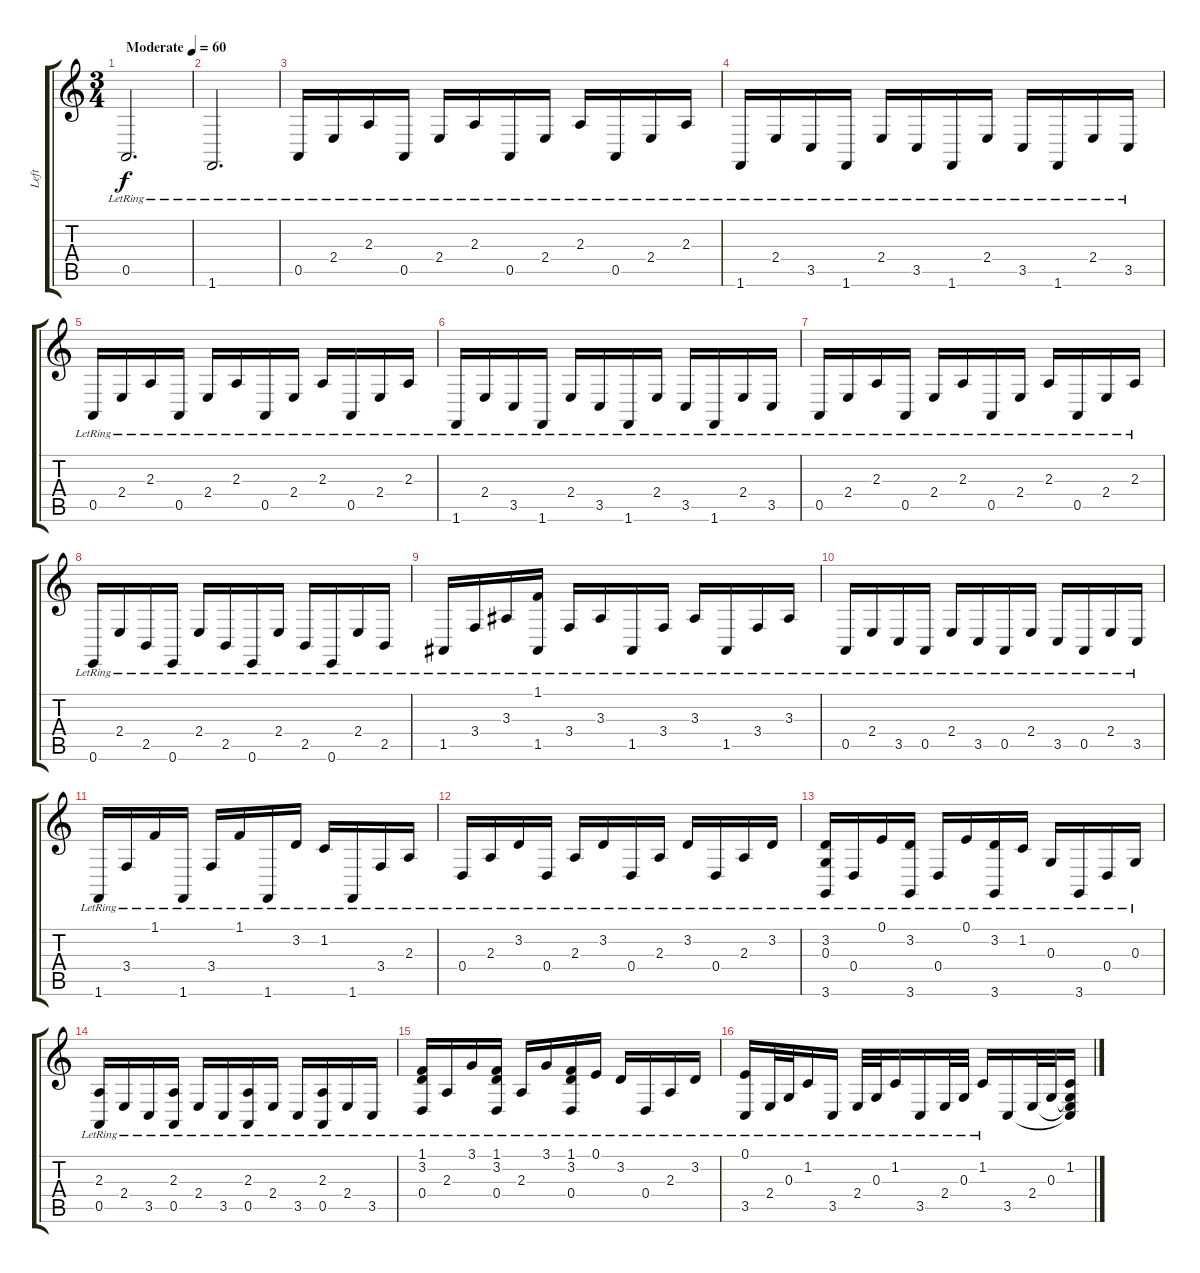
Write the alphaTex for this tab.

\track ("Left" "Left") {instrument acousticgrandpiano}
\staff {score tabs}
\tuning (E4 B3 G3 D3 A2 E2) {hide}
\ts (3 4)
\tempo (60 "Moderate")
\clef g2
\ks c
0.5{lr}.2{d dy f instrument acousticgrandpiano} |
1.6{lr}.2{d} |
0.5{lr}.16 2.4{lr}.16 2.3{lr}.16 0.5{lr}.16 2.4{lr}.16 2.3{lr}.16 0.5{lr}.16 2.4{lr}.16 2.3{lr}.16 0.5{lr}.16 2.4{lr}.16 2.3{lr}.16 |
1.6{lr}.16 2.4{lr}.16 3.5{lr}.16 1.6{lr}.16 2.4{lr}.16 3.5{lr}.16 1.6{lr}.16 2.4{lr}.16 3.5{lr}.16 1.6{lr}.16 2.4{lr}.16 3.5{lr}.16 |
0.5{lr}.16 2.4{lr}.16 2.3{lr}.16 0.5{lr}.16 2.4{lr}.16 2.3{lr}.16 0.5{lr}.16 2.4{lr}.16 2.3{lr}.16 0.5{lr}.16 2.4{lr}.16 2.3{lr}.16 |
1.6{lr}.16 2.4{lr}.16 3.5{lr}.16 1.6{lr}.16 2.4{lr}.16 3.5{lr}.16 1.6{lr}.16 2.4{lr}.16 3.5{lr}.16 1.6{lr}.16 2.4{lr}.16 3.5{lr}.16 |
0.5{lr}.16 2.4{lr}.16 2.3{lr}.16 0.5{lr}.16 2.4{lr}.16 2.3{lr}.16 0.5{lr}.16 2.4{lr}.16 2.3{lr}.16 0.5{lr}.16 2.4{lr}.16 2.3{lr}.16 |
0.6{lr}.16 2.4{lr}.16 2.5{lr}.16 0.6{lr}.16 2.4{lr}.16 2.5{lr}.16 0.6{lr}.16 2.4{lr}.16 2.5{lr}.16 0.6{lr}.16 2.4{lr}.16 2.5{lr}.16 |
1.5{lr}.16 3.4{lr}.16 3.3{lr}.16 (1.1{lr} 1.5{lr}).16 3.4{lr}.16 3.3{lr}.16 1.5{lr}.16 3.4{lr}.16 3.3{lr}.16 1.5{lr}.16 3.4{lr}.16 3.3{lr}.16 |
0.5{lr}.16 2.4{lr}.16 3.5{lr}.16 0.5{lr}.16 2.4{lr}.16 3.5{lr}.16 0.5{lr}.16 2.4{lr}.16 3.5{lr}.16 0.5{lr}.16 2.4{lr}.16 3.5{lr}.16 |
1.6{lr}.16 3.4{lr}.16 1.1{lr}.16 1.6{lr}.16 3.4{lr}.16 1.1{lr}.16 1.6{lr}.16 3.2{lr}.16 1.2{lr}.16 1.6{lr}.16 3.4{lr}.16 2.3{lr}.16 |
0.4{lr}.16 2.3{lr}.16 3.2{lr}.16 0.4{lr}.16 2.3{lr}.16 3.2{lr}.16 0.4{lr}.16 2.3{lr}.16 3.2{lr}.16 0.4{lr}.16 2.3{lr}.16 3.2{lr}.16 |
(3.2{lr} 0.3{lr} 3.6{lr}).16 0.4{lr}.16 0.1{lr}.16 (3.2{lr} 3.6{lr}).16 0.4{lr}.16 0.1{lr}.16 (3.2{lr} 3.6{lr}).16 1.2{lr}.16 0.3{lr}.16 3.6{lr}.16 0.4{lr}.16 0.3{lr}.16 |
(2.3{lr} 0.5{lr}).16 2.4{lr}.16 3.5{lr}.16 (2.3{lr} 0.5{lr}).16 2.4{lr}.16 3.5{lr}.16 (2.3{lr} 0.5{lr}).16 2.4{lr}.16 3.5{lr}.16 (2.3{lr} 0.5{lr}).16 2.4{lr}.16 3.5{lr}.16 |
(1.1{lr} 3.2{lr} 0.4{lr}).16 2.3{lr}.16 3.1{lr}.16 (1.1{lr} 3.2{lr} 0.4{lr}).16 2.3{lr}.16 3.1{lr}.16 (1.1{lr} 3.2{lr} 0.4{lr}).16 0.1{lr}.16 3.2{lr}.16 0.4{lr}.16 2.3{lr}.16 3.2{lr}.16 |
(0.1{lr} 3.5{lr}).16 2.4{lr}.32 0.3{lr}.32 1.2{lr}.16 3.5{lr}.16 2.4{lr}.32 0.3{lr}.32 1.2{lr}.16 3.5{lr}.16 2.4{lr}.32 0.3{lr}.32 1.2{lr}.16 3.5.16 2.4.32 0.3.32 (1.2 0.3{t} 2.4{t} 3.5{t}).16
